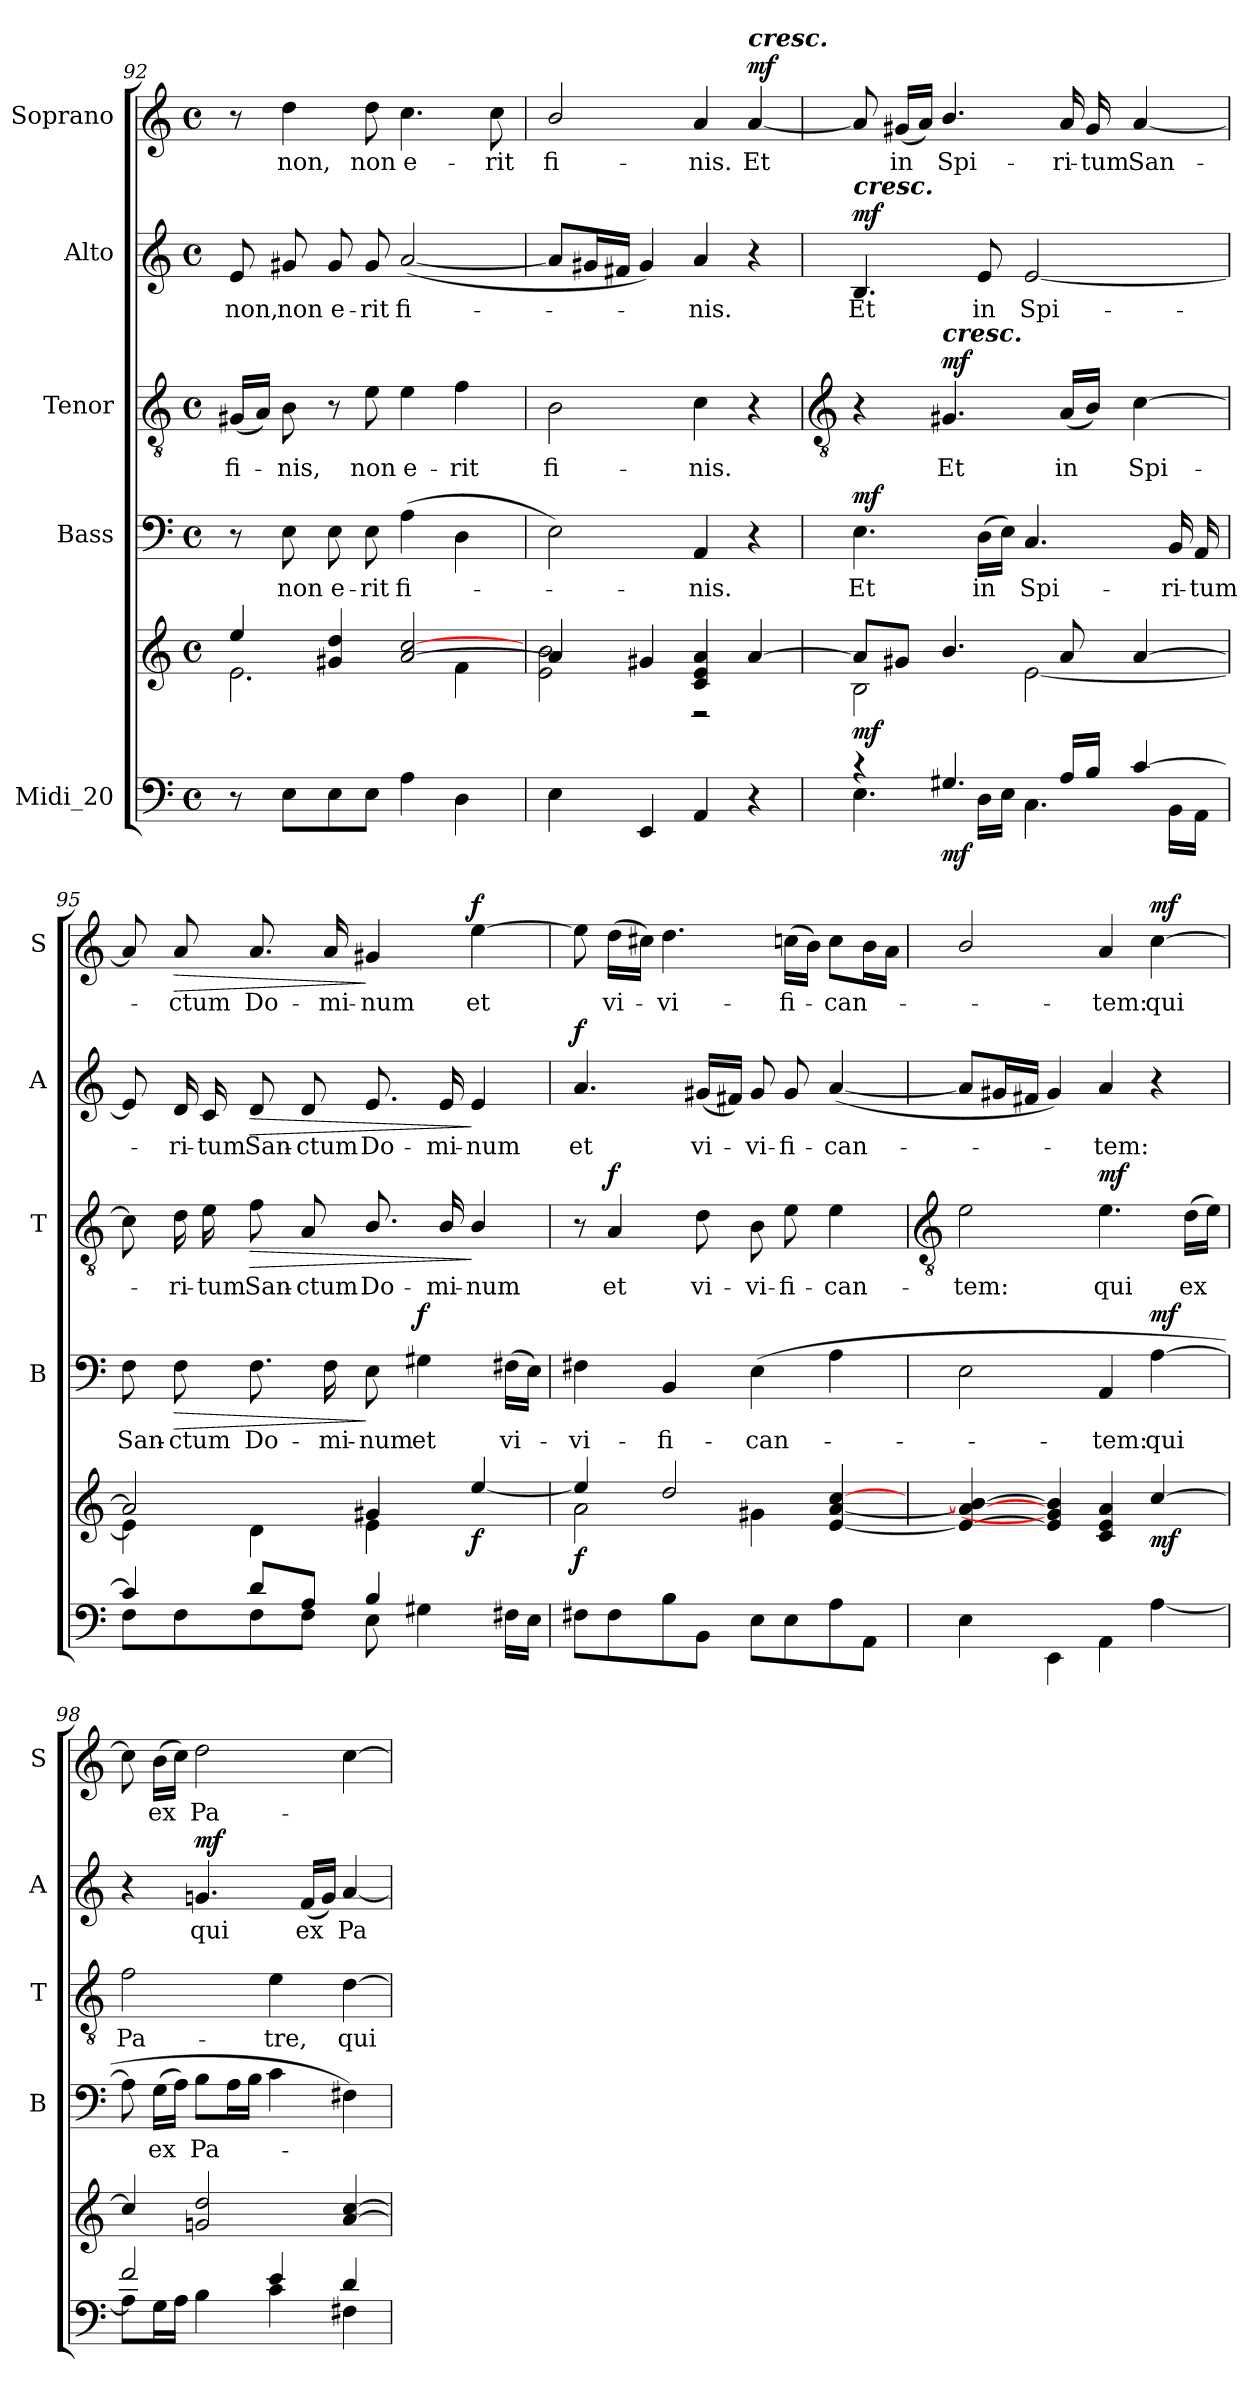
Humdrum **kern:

**kern	**kern	**dynam	**kern	**text	**dynam	**kern	**text	**dynam	**kern	**text	**dynam	**kern	**text	**dynam
*part5	*part5	*part5	*part4	*part4	*part4	*part3	*part3	*part3	*part2	*part2	*part2	*part1	*part1	*part1
*staff6	*staff5	*staff5/6	*staff4	*staff4	*staff4	*staff3	*staff3	*staff3	*staff2	*staff2	*staff2	*staff1	*staff1	*staff1
*I"Midi_20	*	*	*I"Bass	*	*	*I"Tenor	*	*	*I"Alto	*	*	*I"Soprano	*	*
*	*	*	*I'B	*	*	*I'T	*	*	*I'A	*	*	*I'S	*	*
*clefF4	*clefG2	*	*clefF4	*	*	*clefGv2	*	*	*clefG2	*	*	*clefG2	*	*
*k[]	*k[]	*	*k[]	*	*	*k[]	*	*	*k[]	*	*	*k[]	*	*
*C:	*C:	*	*C:	*	*	*C:	*	*	*C:	*	*	*C:	*	*
*M4/4	*M4/4	*	*M4/4	*	*	*M4/4	*	*	*M4/4	*	*	*M4/4	*	*
*met(c)	*met(c)	*	*met(c)	*	*	*met(c)	*	*	*met(c)	*	*	*met(c)	*	*
=92	=92	=92	=92	=92	=92	=92	=92	=92	=92	=92	=92	=92	=92	=92
*	*^	*	*	*	*	*	*	*	*	*	*	*	*	*
!	!	!	!	!	!	!	!	!LO:LY:b	!	!	!LO:LY:b	!	!	!	!
8r	4ee/	2.e\	.	8r	.	.	(<16G#XLL	fi-	.	8e	non,	.	8r	.	.
.	.	.	.	.	.	.	16AJJ)	.	.	.	.	.	.	.	.
!	!	!	!	!	!LO:LY:b	!	!	!LO:LY:b	!	!	!LO:LY:b	!	!	!LO:LY:b	!
8EL	.	.	.	8E	non	.	8B	nis,	.	8g#X	non	.	4dd	non,	.
!	!	!	!	!	!LO:LY:b	!	!	!	!	!	!LO:LY:b	!	!	!	!
8E	4g#X/ 4dd/	.	.	8E	e-	.	8r	.	.	8g#	e-	.	.	.	.
!	!	!	!	!	!LO:LY:b	!	!	!LO:LY:b	!	!	!LO:LY:b	!	!	!LO:LY:b	!
8EJ	.	.	.	8E	-rit	.	8e	non	.	8g#	-rit	.	8dd	non	.
!	!	!	!	!	!LO:LY:b	!	!	!LO:LY:b	!	!	!LO:LY:b	!	!	!LO:LY:b	!
4A	[2a/ [2cc/	.	.	(>4A	fi-	.	4e	e-	.	(<[2a	fi-	.	4.cc	e-	.
!	!	!	!	!	!	!	!	!LO:LY:b	!	!	!	!	!	!	!
4D	.	4f\	.	4D	.	.	4f	-rit	.	.	.	.	.	.	.
!	!	!	!	!	!	!	!	!	!	!	!	!	!	!LO:LY:b	!
.	.	.	.	.	.	.	.	.	.	.	.	.	8cc	-rit	.
=93	=93	=93	=93	=93	=93	=93	=93	=93	=93	=93	=93	=93	=93	=93	=93
!	!	!	!	!	!	!	!	!LO:LY:b	!	!	!	!	!	!LO:LY:b	!
4E	4a/]	2e\ 2b\	.	2E)	.	.	2B	fi-	.	8aL]	.	.	2b/	fi-	.
.	.	.	.	.	.	.	.	.	.	16g#XL	.	.	.	.	.
.	.	.	.	.	.	.	.	.	.	16f#XJJ	.	.	.	.	.
4EE	4g#X/	.	.	.	.	.	.	.	.	4g#)	.	.	.	.	.
!	!	!	!	!	!LO:LY:b	!	!	!LO:LY:b	!	!	!LO:LY:b	!	!	!LO:LY:b	!
4AA	4c/ 4e/ 4a/	2r	.	4AA	nis.	.	4c	-nis.	.	4a	nis.	.	4a	-nis.	.
!	!	!	!	!	!	!	!	!	!	!	!	!	!LO:TX:a:Bi:t=cresc.	!	!
!	!	!	!	!	!	!	!	!	!	!	!	!	!	!LO:LY:b	!LO:DY:b
4r	[4a/	.	.	4r	.	.	4r	.	.	4r	.	.	[4a	Et	mf
!!LO:LB:g=z
=94	=94	=94	=94	=94	=94	=94	=94	=94	=94	=94	=94	=94	=94	=94	=94
*	*	*	*	*	*	*	*clefGv2	*	*	*	*	*	*	*	*
*^	*	*	*	*	*	*	*	*	*	*	*	*	*	*	*
!	!	!	!	!	!	!	!	!	!	!	!LO:TX:a:Bi:t=cresc.	!	!	!	!	!
!	!	!	!	!LO:DY:b	!	!LO:LY:b	!LO:DY:b	!	!	!	!	!LO:LY:b	!LO:DY:b	!	!	!
4r	4.E\	8a/L]	2B\	mf	4.E	Et	mf	4r	.	.	4.B	Et	mf	8a]	.	.
!	!	!	!	!	!	!	!	!	!	!	!	!	!	!	!LO:LY:b	!
.	.	8g#X/J	.	.	.	.	.	.	.	.	.	.	.	(<16g#XLL	in	.
.	.	.	.	.	.	.	.	.	.	.	.	.	.	16aJJ)	.	.
!	!	!	!	!	!	!	!	!LO:TX:a:Bi:t=cresc.	!	!	!	!	!	!	!	!
!	!	!	!	!LO:DY:b=2	!	!	!	!	!LO:LY:b	!LO:DY:b	!	!	!	!	!LO:LY:b	!
4.G#X/	.	4.b/	.	mf	.	.	.	4.G#X	Et	mf	.	.	.	4.b/	Spi-	.
!	!	!	!	!	!	!LO:LY:b	!	!	!	!	!	!LO:LY:b	!	!	!	!
.	16D\LL	.	.	.	(>16DLL	in	.	.	.	.	8e	in	.	.	.	.
.	16E\JJ	.	.	.	16EJJ)	.	.	.	.	.	.	.	.	.	.	.
!	!	!	!	!	!	!LO:LY:b	!	!	!	!	!	!LO:LY:b	!	!	!	!
.	4.C\	.	[2e\	.	4.C	Spi-	.	.	.	.	[2e	Spi-	.	.	.	.
!	!	!	!	!	!	!	!	!	!LO:LY:b	!	!	!	!	!	!LO:LY:b	!
16A/LL	.	8a/	.	.	.	.	.	(<16ALL	in	.	.	.	.	16a	-ri-	.
!	!	!	!	!	!	!	!	!	!	!	!	!	!	!	!LO:LY:b	!
16B/JJ	.	.	.	.	.	.	.	16BJJ)	.	.	.	.	.	16g#	-tum	.
!	!	!	!	!	!	!	!	!	!LO:LY:b	!	!	!	!	!	!LO:LY:b	!
[4c/	.	[4a/	.	.	.	.	.	[4c	Spi-	.	.	.	.	[4a	San-	.
!	!	!	!	!	!	!LO:LY:b	!	!	!	!	!	!	!	!	!	!
.	16BB\LL	.	.	.	16BB	-ri-	.	.	.	.	.	.	.	.	.	.
!	!	!	!	!	!	!LO:LY:b	!	!	!	!	!	!	!	!	!	!
.	16AA\JJ	.	.	.	16AA	-tum	.	.	.	.	.	.	.	.	.	.
=95	=95	=95	=95	=95	=95	=95	=95	=95	=95	=95	=95	=95	=95	=95	=95	=95
!	!	!	!	!	!	!LO:LY:b	!	!	!	!	!	!	!	!	!	!
4c/]	8F\L	2a/]	4e\]	.	8F	San-	.	8c]	.	.	8e]	.	.	8a]	.	.
!	!	!	!	!	!	!LO:LY:b	!LO:HP:b	!	!LO:LY:b	!	!	!LO:LY:b	!	!	!LO:LY:b	!LO:HP:b
.	8F\	.	.	.	8F	-ctum	>	16d	ri-	.	16d	ri-	.	8a	ctum	>
!	!	!	!	!	!	!	!	!	!LO:LY:b	!	!	!LO:LY:b	!	!	!	!
.	.	.	.	.	.	.	.	16e	-tum	.	16c	-tum	.	.	.	.
!	!	!	!	!	!	!LO:LY:b	!	!	!LO:LY:b	!LO:HP:b	!	!LO:LY:b	!LO:HP:b	!	!LO:LY:b	!
8d/L	8F\	.	4d\	.	8.F	Do-	.	8f	San-	>	8d	San-	>	8.a	Do-	.
!	!	!	!	!	!	!	!	!	!LO:LY:b	!	!	!LO:LY:b	!	!	!	!
8A/J	8F\J	.	.	.	.	.	.	8A	-ctum	.	8d	-ctum	.	.	.	.
!	!	!	!	!	!	!LO:LY:b	!	!	!	!	!	!	!	!	!LO:LY:b	!
.	.	.	.	.	16F	-mi-	.	.	.	.	.	.	.	16a	-mi-	.
!	!	!	!	!	!	!LO:LY:b	!	!	!LO:LY:b	!	!	!LO:LY:b	!	!	!LO:LY:b	!
4B/	8E\	4g#X/	4e\	.	8E	-num	]	8.B/	Do-	.	8.e	Do-	.	4g#X	-num	]
!	!	!	!	!	!	!LO:LY:b	!LO:DY:b	!	!	!	!	!	!	!	!	!
.	4G#X\	.	.	.	4G#X	et	f	.	.	.	.	.	.	.	.	.
!	!	!	!	!	!	!	!	!	!LO:LY:b	!	!	!LO:LY:b	!	!	!	!
.	.	.	.	.	.	.	.	16B/	-mi-	.	16e	-mi-	.	.	.	.
!	!	!	!	!LO:DY:b	!	!	!	!	!LO:LY:b	!	!	!LO:LY:b	!	!	!LO:LY:b	!LO:DY:b
4ryy	.	[4ee/	4ryy	f	.	.	.	4B/	-num	]	4e	-num	]	[4ee	et	f
!	!	!	!	!	!	!LO:LY:b	!	!	!	!	!	!	!	!	!	!
.	16F#X\LL	.	.	.	(>16F#XLL	vi-	.	.	.	.	.	.	.	.	.	.
.	16E\JJ	.	.	.	16EJJ)	.	.	.	.	.	.	.	.	.	.	.
=96	=96	=96	=96	=96	=96	=96	=96	=96	=96	=96	=96	=96	=96	=96	=96	=96
!	!	!	!	!LO:DY:b	!	!LO:LY:b	!	!	!	!	!	!LO:LY:b	!LO:DY:b	!	!	!
2ryy	8F#X\L	4ee/]	2a\	f	4F#X	vi-	.	8r	.	.	4.a	et	f	8ee]	.	.
!	!	!	!	!	!	!	!	!	!LO:LY:b	!LO:DY:b	!	!	!	!	!LO:LY:b	!
.	8F#\	.	.	.	.	.	.	4A	et	f	.	.	.	(>16ddLL	vi-	.
.	.	.	.	.	.	.	.	.	.	.	.	.	.	16cc#XJJ)	.	.
!	!	!	!	!	!	!LO:LY:b	!	!	!	!	!	!	!	!	!LO:LY:b	!
.	8B\	2dd/	.	.	4BB	-fi-	.	.	.	.	.	.	.	4.dd	vi-	.
!	!	!	!	!	!	!	!	!	!LO:LY:b	!	!	!LO:LY:b	!	!	!	!
.	8BB\J	.	.	.	.	.	.	8d	vi-	.	(<16g#XLL	vi-	.	.	.	.
.	.	.	.	.	.	.	.	.	.	.	16f#XJJ)	.	.	.	.	.
!	!	!	!	!	!	!LO:LY:b	!	!	!LO:LY:b	!	!	!LO:LY:b	!	!	!	!
8ryy	8E\L	.	4g#X\	.	(>4E	-can-	.	8B	-vi-	.	8g#	vi-	.	.	.	.
!	!	!	!	!	!	!	!	!	!LO:LY:b	!	!	!LO:LY:b	!	!	!LO:LY:b	!
4.ryy	8E\	.	.	.	.	.	.	8e	-fi-	.	8g#	-fi-	.	(>16ccnLL	-fi-	.
.	.	.	.	.	.	.	.	.	.	.	.	.	.	16bJJ)	.	.
!	!	!	!	!	!	!	!	!	!LO:LY:b	!	!	!LO:LY:b	!	!	!LO:LY:b	!
.	8A\	[4e/ [4a/ [4cc/	4ryy	.	4A	.	.	4e	-can-	.	(<[4a	-can-	.	8ccL	can-	.
.	8AA\J	.	.	.	.	.	.	.	.	.	.	.	.	16bL	.	.
.	.	.	.	.	.	.	.	.	.	.	.	.	.	16aJJ	.	.
!!LO:LB:g=z
=97	=97	=97	=97	=97	=97	=97	=97	=97	=97	=97	=97	=97	=97	=97	=97	=97
*	*	*	*	*	*	*	*	*clefGv2	*	*	*	*	*	*	*	*
!	!	!	!	!	!	!	!	!	!LO:LY:b	!	!	!	!	!	!	!
1ryy	4E\	4e/_ 4a/_ 4b/_	1ryy	.	2E	.	.	2e	-tem:	.	8aL]	.	.	2b/	.	.
.	.	.	.	.	.	.	.	.	.	.	16g#XL	.	.	.	.	.
.	.	.	.	.	.	.	.	.	.	.	16f#XJJ	.	.	.	.	.
.	4EE\	4e/] 4g#/] 4b/]	.	.	.	.	.	.	.	.	4g#)	.	.	.	.	.
!	!	!	!	!	!	!LO:LY:b	!	!	!LO:LY:b	!LO:DY:b	!	!LO:LY:b	!	!	!LO:LY:b	!
.	4AA\	4c/ 4e/ 4a/	.	.	4AA	tem:	.	4.e	qui	mf	4a	tem:	.	4a	tem:	.
!	!	!	!	!LO:DY:b	!	!LO:LY:b	!LO:DY:b	!	!	!	!	!	!	!	!LO:LY:b	!LO:DY:b
.	[4A\	[4cc/	.	mf	[4A	qui	mf	.	.	.	4r	.	.	[4cc	qui	mf
!	!	!	!	!	!	!	!	!	!LO:LY:b	!	!	!	!	!	!	!
.	.	.	.	.	.	.	.	(>16dLL	ex	.	.	.	.	.	.	.
.	.	.	.	.	.	.	.	16eJJ)	.	.	.	.	.	.	.	.
=98	=98	=98	=98	=98	=98	=98	=98	=98	=98	=98	=98	=98	=98	=98	=98	=98
!	!	!	!	!	!	!	!	!	!LO:LY:b	!	!	!	!	!	!	!
2f/	8A\L]	4cc/]	1ryy	.	8A]	.	.	2f	Pa-	.	4r	.	.	8cc]	.	.
!	!	!	!	!	!	!LO:LY:b	!	!	!	!	!	!	!	!	!LO:LY:b	!
.	16G\L	.	.	.	(>16GLL	ex	.	.	.	.	.	.	.	(>16bLL	ex	.
.	16A\JJ	.	.	.	16AJJ)	.	.	.	.	.	.	.	.	16ccJJ)	.	.
!	!	!	!	!	!	!LO:LY:b	!	!	!	!	!	!LO:LY:b	!LO:DY:b	!	!LO:LY:b	!
.	4B\	2gn/ 2dd/	.	.	8BL	Pa-	.	.	.	.	4.gn	qui	mf	2dd	Pa-	.
.	.	.	.	.	16AL	.	.	.	.	.	.	.	.	.	.	.
.	.	.	.	.	16BJJ	.	.	.	.	.	.	.	.	.	.	.
!	!	!	!	!	!	!	!	!	!LO:LY:b	!	!	!	!	!	!	!
4e/	4c\	.	.	.	4c	.	.	4e	-tre,	.	.	.	.	.	.	.
!	!	!	!	!	!	!	!	!	!	!	!	!LO:LY:b	!	!	!	!
.	.	.	.	.	.	.	.	.	.	.	(<16fLL	ex	.	.	.	.
.	.	.	.	.	.	.	.	.	.	.	16gJJ)	.	.	.	.	.
!	!	!	!	!	!	!	!	!	!LO:LY:b	!	!	!LO:LY:b	!	!	!	!
4d/	4F#X\	[4a/ [4cc/	.	.	4F#X)	.	.	[4d	qui	.	[4a	Pa-	.	[4cc	.	.
*v	*v	*	*	*	*	*	*	*	*	*	*	*	*	*	*	*
*	*v	*v	*	*	*	*	*	*	*	*	*	*	*	*	*
=	=	=	=	=	=	=	=	=	=	=	=	=	=	=
*-	*-	*-	*-	*-	*-	*-	*-	*-	*-	*-	*-	*-	*-	*-
